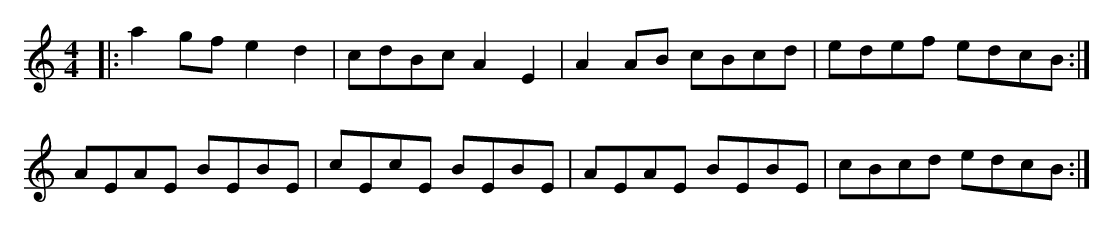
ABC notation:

X:1
M:4/4
K:Amin
|:a2 gf e2 d2|cdBc A2 E2|A2 AB cBcd|edef edcB:|
AEAE BEBE|cEcE BEBE|AEAE BEBE|cBcd edcB:|
